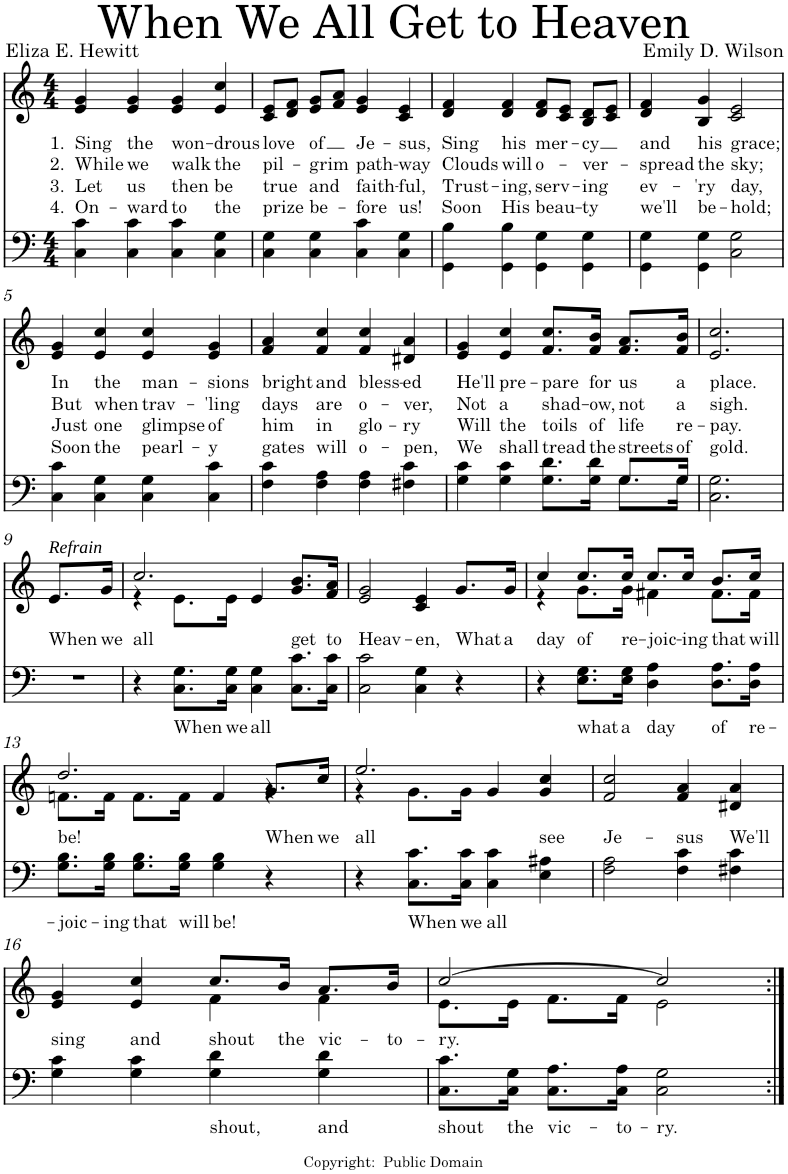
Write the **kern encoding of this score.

**kern	**text	**kern	**text	**text	**text	**text
*part1	*part1	*part1	*part1	*part1	*part1	*part1
*staff2	*staff2	*staff1	*staff1	*staff1	*staff1	*staff1
*I"Piano	*	*	*	*	*	*
*I'Pno.	*	*	*	*	*	*
*clefF4	*	*clefG2	*	*	*	*
*k[]	*	*k[]	*	*	*	*
*M4/4	*	*M4/4	*	*	*	*
=1	=1	=1	=1	=1	=1	=1
!	!	!	!LO:LY:b	!LO:LY:b	!LO:LY:b	!LO:LY:b
4C\ 4c\	.	4e/ 4g/	1. Sing	2. While	-3. Let	4. On-
!	!	!	!LO:LY:b	!LO:LY:b	!LO:LY:b	!LO:LY:b
4C\ 4c\	.	4e/ 4g/	the	we	us	-ward
!	!	!	!LO:LY:b	!LO:LY:b	!LO:LY:b	!LO:LY:b
4C\ 4c\	.	4e/ 4g/	won-	walk	then	to
!	!	!	!LO:LY:b	!LO:LY:b	!LO:LY:b	!LO:LY:b
4C\ 4G\	.	4e/ 4cc/	-drous	the	be	the
=2	=2	=2	=2	=2	=2	=2
!	!	!	!LO:LY:b	!LO:LY:b	!LO:LY:b	!LO:LY:b
4C\ 4G\	.	8c/ 8e/L	love	pil-	true	prize
.	.	8d/ 8f/J	.	.	.	.
!	!	!	!LO:LY:b	!LO:LY:b	!LO:LY:b	!LO:LY:b
4C\ 4G\	.	8e/ 8g/L	of	-grim	and	be-
.	.	8f/ 8a/J	.	.	.	.
!	!	!	!LO:LY:b	!LO:LY:b	!LO:LY:b	!LO:LY:b
4C\ 4c\	.	4e/ 4g/	Je-	path-	-faith-	-fore
!	!	!	!LO:LY:b	!LO:LY:b	!LO:LY:b	!LO:LY:b
4C\ 4G\	.	4c/ 4e/	-sus,	-way	ful,	us!
=3	=3	=3	=3	=3	=3	=3
!	!	!	!LO:LY:b	!LO:LY:b	!LO:LY:b	!LO:LY:b
4GG\ 4B\	.	4d/ 4f/	Sing	Clouds	Trust-	Soon
!	!	!	!LO:LY:b	!LO:LY:b	!LO:LY:b	!LO:LY:b
4GG\ 4B\	.	4d/ 4f/	his	will	ing,	His
!	!	!	!LO:LY:b	!LO:LY:b	!LO:LY:b	!LO:LY:b
4GG\ 4G\	.	8d/ 8f/L	mer-	o-	serv-	beau-
.	.	8c/ 8e/J	.	.	.	.
!	!	!	!LO:LY:b	!LO:LY:b	!LO:LY:b	!LO:LY:b
4GG\ 4G\	.	8B/ 8d/L	-cy	-ver-	-ing	-ty
.	.	8c/ 8e/J	.	.	.	.
=4	=4	=4	=4	=4	=4	=4
!	!	!	!LO:LY:b	!LO:LY:b	!LO:LY:b	!LO:LY:b
4GG\ 4G\	.	4d/ 4f/	and	-spread	ev-	we'll
!	!	!	!LO:LY:b	!LO:LY:b	!LO:LY:b	!LO:LY:b
4GG\ 4G\	.	4B/ 4g/	his	the	'ry	be-
!	!	!	!LO:LY:b	!LO:LY:b	!LO:LY:b	!LO:LY:b
2C\ 2G\	.	2c/ 2e/	-grace;	sky;	day,	-hold;
!!LO:LB:g=z
=5	=5	=5	=5	=5	=5	=5
!	!	!	!LO:LY:b	!LO:LY:b	!LO:LY:b	!LO:LY:b
4C\ 4c\	.	4e/ 4g/	In	But	Just	Soon
!	!	!	!LO:LY:b	!LO:LY:b	!LO:LY:b	!LO:LY:b
4C\ 4G\	.	4e/ 4cc/	the	when	one	the
!	!	!	!LO:LY:b	!LO:LY:b	!LO:LY:b	!LO:LY:b
4C\ 4G\	.	4e/ 4cc/	man-	trav-	glimpse	pearl-
!	!	!	!LO:LY:b	!LO:LY:b	!LO:LY:b	!LO:LY:b
4C\ 4c\	.	4e/ 4g/	-sions	-'ling	-of	-y
=6	=6	=6	=6	=6	=6	=6
!	!	!	!LO:LY:b	!LO:LY:b	!LO:LY:b	!LO:LY:b
4F\ 4c\	.	4f/ 4a/	bright	days	him	gates
!	!	!	!LO:LY:b	!LO:LY:b	!LO:LY:b	!LO:LY:b
4F\ 4A\	.	4f/ 4cc/	and	are	in	will
!	!	!	!LO:LY:b	!LO:LY:b	!LO:LY:b	!LO:LY:b
4F\ 4A\	.	4f/ 4cc/	bless-	o-	glo-	o-
!	!	!	!LO:LY:b	!LO:LY:b	!LO:LY:b	!LO:LY:b
4F#X\ 4c\	.	4d#X/ 4a/	-ed	-ver,	-ry	-pen,
=7	=7	=7	=7	=7	=7	=7
*^	*	*	*	*	*	*
!	!	!	!	!LO:LY:b	!LO:LY:b	!LO:LY:b	!LO:LY:b
4G\ 4c\	2.ryy	.	4e/ 4g/	He'll	Not	Will	We
!	!	!	!	!LO:LY:b	!LO:LY:b	!LO:LY:b	!LO:LY:b
4G\ 4c\	.	.	4e/ 4cc/	pre-	a	the	shall
!	!	!	!	!LO:LY:b	!LO:LY:b	!LO:LY:b	!LO:LY:b
8.G\ 8.d\L	.	.	8.f/ 8.cc/L	-pare	shad-	toils	tread
!	!	!	!	!LO:LY:b	!LO:LY:b	!LO:LY:b	!LO:LY:b
16G\ 16d\Jk	.	.	16f/ 16b/Jk	for	-ow,	of	the
!	!	!	!	!LO:LY:b	!LO:LY:b	!LO:LY:b	!LO:LY:b
8.G/L	8.G\L	.	8.f/ 8.a/L	us	not	life	streets
!	!	!	!	!LO:LY:b	!LO:LY:b	!LO:LY:b	!LO:LY:b
16G/Jk	16G\Jk	.	16f/ 16b/Jk	a	a	re-	of
=8	=8	=8	=8	=8	=8	=8	=8
!	!	!	!	!LO:LY:b	!LO:LY:b	!LO:LY:b	!LO:LY:b
*v	*v	*	*	*	*	*	*
2.C\ 2.G\	.	2.e/ 2.cc/	place.	sigh.	pay.	gold.
!!LO:LB:g=z
=9	=9	=9	=9	=9	=9	=9
!	!	!LO:TX:a:i:t=Refrain	!	!	!	!
!	!	!	!LO:LY:b	!	!	!
1r	.	8.e/L	When	.	.	.
!	!	!	!LO:LY:b	!	!	!
.	.	16g/Jk	we	.	.	.
.	.	2.ryy	.	.	.	.
=10	=10	=10	=10	=10	=10	=10
!	!	!	!LO:LY:b	!	!	!
*	*	*^	*	*	*	*
4r	.	2.cc/	4r	all	.	.	.
!	!LO:LY:b	!	!	!	!	!	!
8.C\ 8.G\L	When	.	8.e\L	.	.	.	.
!	!LO:LY:b	!	!	!	!	!	!
16C\ 16G\Jk	we	.	16e\Jk	.	.	.	.
!	!LO:LY:b	!	!	!	!	!	!
4C\ 4G\	all	.	4e/	.	.	.	.
!	!	!	!	!LO:LY:b	!	!	!
8.C\ 8.c\L	.	8.g/ 8.b/L	4ryy	get	.	.	.
!	!	!	!	!LO:LY:b	!	!	!
16C\ 16c\Jk	.	16f/ 16a/Jk	.	to	.	.	.
*	*	*v	*v	*	*	*	*
=11	=11	=11	=11	=11	=11	=11
!	!	!	!LO:LY:b	!	!	!
2C\ 2c\	.	2e/ 2g/	Heav-	.	.	.
!	!	!	!LO:LY:b	!	!	!
4C\ 4G\	.	4c/ 4e/	-en,	.	.	.
!	!	!	!LO:LY:b	!	!	!
4r	.	8.g/L	What	.	.	.
!	!	!	!LO:LY:b	!	!	!
.	.	16g/Jk	a	.	.	.
=12	=12	=12	=12	=12	=12	=12
!	!	!	!LO:LY:b	!	!	!
*	*	*^	*	*	*	*
4r	.	4cc/	4r	day	.	.	.
!	!LO:LY:b	!	!	!LO:LY:b	!	!	!
8.E\ 8.G\L	what	8.cc/L	8.g\L	of	.	.	.
!	!LO:LY:b	!	!	!LO:LY:b	!	!	!
16E\ 16G\Jk	a	16cc/Jk	16g\Jk	re-	.	.	.
!	!LO:LY:b	!	!	!LO:LY:b	!	!	!
4D\ 4A\	day	8.cc/L	4f#X\	-joic-	.	.	.
!	!	!	!	!LO:LY:b	!	!	!
.	.	16cc/Jk	.	-ing	.	.	.
!	!LO:LY:b	!	!	!LO:LY:b	!	!	!
8.D\ 8.A\L	of	8.b/L	8.f#\L	that	.	.	.
!	!LO:LY:b	!	!	!LO:LY:b	!	!	!
16D\ 16A\Jk	re-	16cc/Jk	16f#\Jk	will	.	.	.
!!LO:LB:g=z	!!
=13	=13	=13	=13	=13	=13	=13	=13
!	!LO:LY:b	!	!	!LO:LY:b	!	!	!
8.G\ 8.B\L	-joic-	2.dd/	8.fn\L	be!	.	.	.
!	!LO:LY:b	!	!	!	!	!	!
16G\ 16B\Jk	-ing	.	16f\Jk	.	.	.	.
!	!LO:LY:b	!	!	!	!	!	!
8.G\ 8.B\L	that	.	8.f\L	.	.	.	.
!	!LO:LY:b	!	!	!	!	!	!
16G\ 16B\Jk	will	.	16f\Jk	.	.	.	.
!	!LO:LY:b	!	!	!	!	!	!
4G\ 4B\	be!	.	4f/	.	.	.	.
!	!	!	!	!LO:LY:b	!	!	!
4r	.	8.g/L	4r	When	.	.	.
!	!	!	!	!LO:LY:b	!	!	!
.	.	16cc/Jk	.	we	.	.	.
=14	=14	=14	=14	=14	=14	=14	=14
!	!	!	!	!LO:LY:b	!	!	!
4r	.	2.ee/	4r	all	.	.	.
!	!LO:LY:b	!	!	!	!	!	!
8.C\ 8.c\L	When	.	8.g\L	.	.	.	.
!	!LO:LY:b	!	!	!	!	!	!
16C\ 16c\Jk	we	.	16g\Jk	.	.	.	.
!	!LO:LY:b	!	!	!	!	!	!
4C\ 4c\	all	.	4g/	.	.	.	.
!	!	!	!	!LO:LY:b	!	!	!
4E\ 4A#X\	.	4g/ 4cc/	4ryy	see	.	.	.
=15	=15	=15	=15	=15	=15	=15	=15
!	!	!	!	!LO:LY:b	!	!	!
*	*	*v	*v	*	*	*	*
2F\ 2A\	.	2f/ 2cc/	Je-	.	.	.
!	!	!	!LO:LY:b	!	!	!
4F\ 4c\	.	4f/ 4a/	-sus	.	.	.
!	!	!	!LO:LY:b	!	!	!
4F#X\ 4c\	.	4d#X/ 4a/	We'll	.	.	.
!!LO:LB:g=z
=16	=16	=16	=16	=16	=16	=16
!	!	!	!LO:LY:b	!	!	!
*	*	*^	*	*	*	*
4G\ 4c\	.	4e/ 4g/	2ryy	sing	.	.	.
!	!	!	!	!LO:LY:b	!	!	!
4G\ 4c\	.	4e/ 4cc/	.	and	.	.	.
!	!LO:LY:b	!	!	!LO:LY:b	!	!	!
4G\ 4d\	shout,	8.cc/L	4f\	shout	.	.	.
!	!	!	!	!LO:LY:b	!	!	!
.	.	16b/Jk	.	the	.	.	.
!	!LO:LY:b	!	!	!LO:LY:b	!	!	!
4G\ 4d\	and	8.a/L	4f\	vic-	.	.	.
!	!	!	!	!LO:LY:b	!	!	!
.	.	16b/Jk	.	-to-	.	.	.
=17	=17	=17	=17	=17	=17	=17	=17
!	!LO:LY:b	!	!	!LO:LY:b	!	!	!
8.C\ 8.c\L	shout	[2cc/	8.e\L	-ry.	.	.	.
!	!LO:LY:b	!	!	!	!	!	!
16C\ 16G\Jk	the	.	16e\Jk	.	.	.	.
!	!LO:LY:b	!	!	!	!	!	!
8.C\ 8.A\L	vic-	.	8.f\L	.	.	.	.
!	!LO:LY:b	!	!	!	!	!	!
16C\ 16A\Jk	-to-	.	16f\Jk	.	.	.	.
!	!LO:LY:b	!	!	!	!	!	!
2C\ 2G\	-ry.	2cc/]	2e\	.	.	.	.
*	*	*v	*v	*	*	*	*
=:|!	=:|!	=:|!	=:|!	=:|!	=:|!	=:|!
*-	*-	*-	*-	*-	*-	*-
